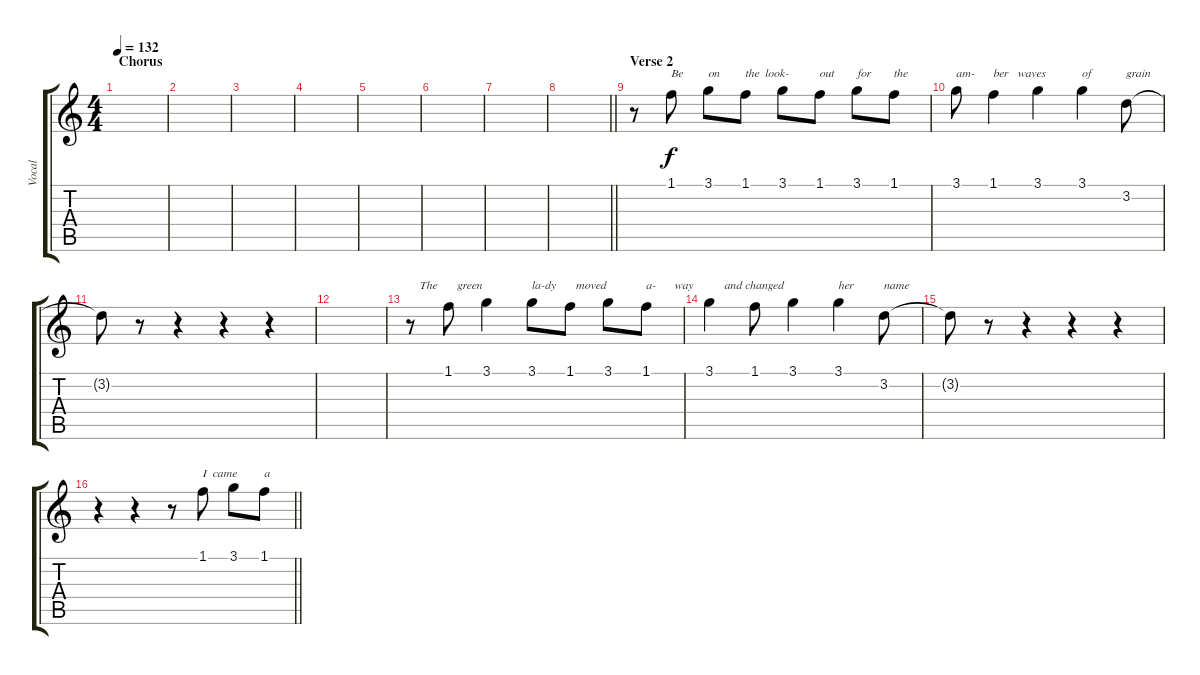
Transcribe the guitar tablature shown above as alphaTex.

\track ("Vocal" "Vocal") {instrument distortionguitar}
\staff {score tabs}
\tuning (E4 B3 G3 D3 A2 E2) {hide}
\ts (4 4)
\section ("" "Chorus")
\tempo 132
\clef g2
\ks c
|
|
|
|
|
|
|
\barLineRight lightlight
|
\section ("" "Verse 2")
r.8 1.1.8{txt "Be"} 3.1.8{txt "on"} 1.1.8{txt "the  look-"} 3.1.8 1.1.8{txt "out"} 3.1.8{txt "for"} 1.1.8{txt "the"} |
3.1.8{txt "am-"} 1.1.4{txt "ber   waves"} 3.1.4 3.1.4{txt "of"} 3.2.8{txt "grain"} |
3.2{t}.8 r.8 r.4 r.4 r.4 |
|
r.8{txt "   The"} 1.1.8{txt "   green"} 3.1.4 3.1.8{txt "la-dy"} 1.1.8{txt "  moved"} 3.1.8 1.1.8{txt "a-      way"} |
3.1.4{txt "     and changed"} 1.1.8 3.1.4 3.1.4{txt "her"} 3.2.8{txt "name"} |
3.2{t}.8 r.8 r.4 r.4 r.4 |
\barLineRight lightlight
r.4 r.4 r.8 1.1.8{txt "I  came"} 3.1.8 1.1.8{txt "a"}
